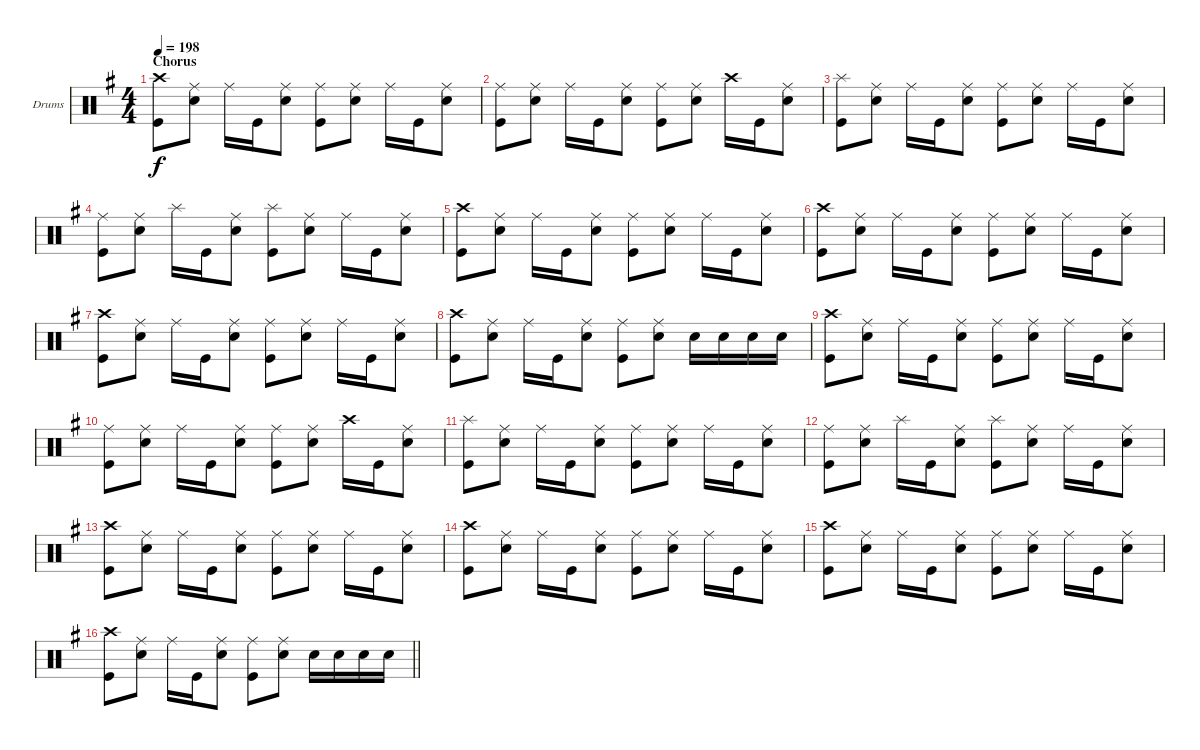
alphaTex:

\defaultSystemsLayout 4
\bracketExtendMode groupsimilarinstruments
\firstSystemTrackNameOrientation horizontal
\otherSystemsTrackNameOrientation horizontal
\track ("Drums" "Drums") {instrument percussion}
\staff {score}
\articulation defaults
\ts (4 4)
\section ("" "Chorus")
\tempo 198
\clef neutral
\ks g
("Kick (hit)" "Crash high (hit)").8{dy f} ("Snare (hit) 2" "Ride (middle)").8 "Ride (middle)".16 "Kick (hit)".16 ("Snare (hit) 2" "Ride (middle)").8 ("Kick (hit)" "Ride (middle)").8 ("Snare (hit) 2" "Ride (middle)").8 "Ride (middle)".16 "Kick (hit)".16 ("Snare (hit) 2" "Ride (middle)").8 |
("Kick (hit)" "Ride (middle)").8 ("Snare (hit) 2" "Ride (middle)").8 "Ride (middle)".16 "Kick (hit)".16 ("Snare (hit) 2" "Ride (middle)").8 ("Kick (hit)" "Ride (middle)").8 ("Snare (hit) 2" "Ride (middle)").8 "Crash high (hit)".16 "Kick (hit)".16 ("Snare (hit) 2" "Ride (middle)").8 |
("Kick (hit)" "Splash (hit)").8 ("Snare (hit) 2" "Ride (middle)").8 "Ride (middle)".16 "Kick (hit)".16 ("Snare (hit) 2" "Ride (middle)").8 ("Kick (hit)" "Ride (middle)").8 ("Snare (hit) 2" "Ride (middle)").8 "Ride (middle)".16 "Kick (hit)".16 ("Snare (hit) 2" "Ride (middle)").8 |
("Kick (hit)" "Ride (middle)").8 ("Snare (hit) 2" "Ride (middle)").8 "Splash (hit)".16 "Kick (hit)".16 ("Snare (hit) 2" "Ride (middle)").8 ("Kick (hit)" "Splash (hit)").8 ("Snare (hit) 2" "Ride (middle)").8 "Ride (middle)".16 "Kick (hit)".16 ("Snare (hit) 2" "Ride (middle)").8 |
("Kick (hit)" "Crash high (hit)").8 ("Snare (hit) 2" "Ride (middle)").8 "Ride (middle)".16 "Kick (hit)".16 ("Snare (hit) 2" "Ride (middle)").8 ("Kick (hit)" "Ride (middle)").8 ("Snare (hit) 2" "Ride (middle)").8 "Ride (middle)".16 "Kick (hit)".16 ("Snare (hit) 2" "Ride (middle)").8 |
("Kick (hit)" "Crash high (hit)").8 ("Snare (hit) 2" "Ride (middle)").8 "Ride (middle)".16 "Kick (hit)".16 ("Snare (hit) 2" "Ride (middle)").8 ("Kick (hit)" "Ride (middle)").8 ("Snare (hit) 2" "Ride (middle)").8 "Ride (middle)".16 "Kick (hit)".16 ("Snare (hit) 2" "Ride (middle)").8 |
("Kick (hit)" "Crash high (hit)").8 ("Snare (hit) 2" "Ride (middle)").8 "Ride (middle)".16 "Kick (hit)".16 ("Snare (hit) 2" "Ride (middle)").8 ("Kick (hit)" "Ride (middle)").8 ("Snare (hit) 2" "Ride (middle)").8 "Ride (middle)".16 "Kick (hit)".16 ("Snare (hit) 2" "Ride (middle)").8 |
("Kick (hit)" "Crash high (hit)").8 ("Snare (hit) 2" "Ride (middle)").8 "Ride (middle)".16 "Kick (hit)".16 ("Snare (hit) 2" "Ride (middle)").8 ("Kick (hit)" "Ride (middle)").8 ("Snare (hit) 2" "Ride (middle)").8 "Snare (hit) 2".16 "Snare (hit) 2".16 "Snare (hit) 2".16 "Snare (hit) 2".16 |
("Kick (hit)" "Crash high (hit)").8 ("Snare (hit) 2" "Ride (middle)").8 "Ride (middle)".16 "Kick (hit)".16 ("Snare (hit) 2" "Ride (middle)").8 ("Kick (hit)" "Ride (middle)").8 ("Snare (hit) 2" "Ride (middle)").8 "Ride (middle)".16 "Kick (hit)".16 ("Snare (hit) 2" "Ride (middle)").8 |
("Kick (hit)" "Ride (middle)").8 ("Snare (hit) 2" "Ride (middle)").8 "Ride (middle)".16 "Kick (hit)".16 ("Snare (hit) 2" "Ride (middle)").8 ("Kick (hit)" "Ride (middle)").8 ("Snare (hit) 2" "Ride (middle)").8 "Crash high (hit)".16 "Kick (hit)".16 ("Snare (hit) 2" "Ride (middle)").8 |
("Kick (hit)" "Splash (hit)").8 ("Snare (hit) 2" "Ride (middle)").8 "Ride (middle)".16 "Kick (hit)".16 ("Snare (hit) 2" "Ride (middle)").8 ("Kick (hit)" "Ride (middle)").8 ("Snare (hit) 2" "Ride (middle)").8 "Ride (middle)".16 "Kick (hit)".16 ("Snare (hit) 2" "Ride (middle)").8 |
("Kick (hit)" "Ride (middle)").8 ("Snare (hit) 2" "Ride (middle)").8 "Splash (hit)".16 "Kick (hit)".16 ("Snare (hit) 2" "Ride (middle)").8 ("Kick (hit)" "Splash (hit)").8 ("Snare (hit) 2" "Ride (middle)").8 "Ride (middle)".16 "Kick (hit)".16 ("Snare (hit) 2" "Ride (middle)").8 |
("Kick (hit)" "Crash high (hit)").8 ("Snare (hit) 2" "Ride (middle)").8 "Ride (middle)".16 "Kick (hit)".16 ("Snare (hit) 2" "Ride (middle)").8 ("Kick (hit)" "Ride (middle)").8 ("Snare (hit) 2" "Ride (middle)").8 "Ride (middle)".16 "Kick (hit)".16 ("Snare (hit) 2" "Ride (middle)").8 |
("Kick (hit)" "Crash high (hit)").8 ("Snare (hit) 2" "Ride (middle)").8 "Ride (middle)".16 "Kick (hit)".16 ("Snare (hit) 2" "Ride (middle)").8 ("Kick (hit)" "Ride (middle)").8 ("Snare (hit) 2" "Ride (middle)").8 "Ride (middle)".16 "Kick (hit)".16 ("Snare (hit) 2" "Ride (middle)").8 |
("Kick (hit)" "Crash high (hit)").8 ("Snare (hit) 2" "Ride (middle)").8 "Ride (middle)".16 "Kick (hit)".16 ("Snare (hit) 2" "Ride (middle)").8 ("Kick (hit)" "Ride (middle)").8 ("Snare (hit) 2" "Ride (middle)").8 "Ride (middle)".16 "Kick (hit)".16 ("Snare (hit) 2" "Ride (middle)").8 |
\barLineRight lightlight
("Kick (hit)" "Crash high (hit)").8 ("Snare (hit) 2" "Ride (middle)").8 "Ride (middle)".16 "Kick (hit)".16 ("Snare (hit) 2" "Ride (middle)").8 ("Kick (hit)" "Ride (middle)").8 ("Snare (hit) 2" "Ride (middle)").8 "Snare (hit) 2".16 "Snare (hit) 2".16 "Snare (hit) 2".16 "Snare (hit) 2".16
